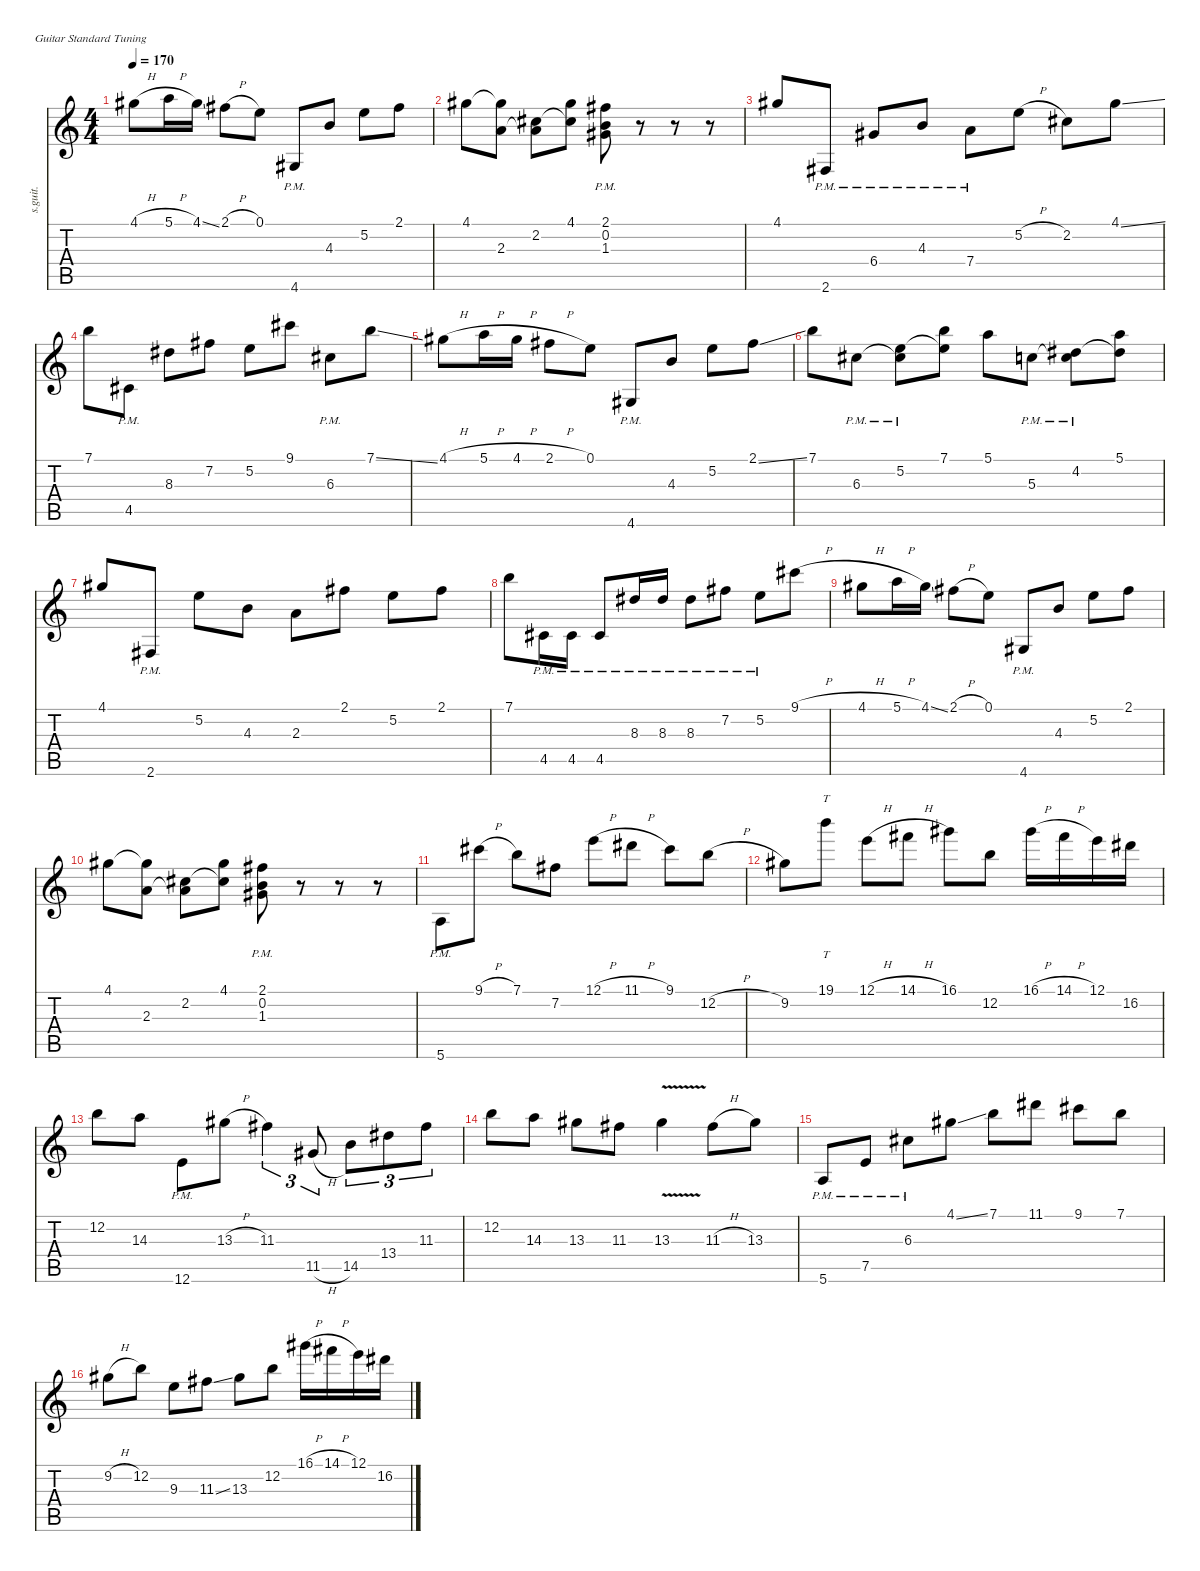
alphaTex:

\defaultSystemsLayout 4
\hideDynamics
\bracketExtendMode nobrackets
\track ("Mehrio" "s.guit.") {instrument electricguitarclean}
\staff {score tabs}
\tuning (E4 B3 G3 D3 A2 E2)
\ts (4 4)
\tempo 170
\clef g2
\ks c
4.1{h acc #}.8{dy mf} 5.1{h}.16 4.1{ss acc #}.16 2.1{h acc #}.8 0.1.8 4.6{pm acc #}.8 4.3.8 5.2.8 2.1{acc #}.8 |
4.1{acc #}.8 (4.1{t acc #} 2.3).8 (2.2{acc #} 2.3{t}).8 (4.1{acc #} 2.2{t acc #}).8 (2.1{pm acc #} 0.2{pm} 1.3{pm acc #}).8 r.8 r.8 r.8 |
4.1{acc #}.8 2.6{pm acc #}.8 6.4{pm acc #}.8 4.3{pm}.8 7.4{pm}.8 5.2{h}.8 2.2{acc #}.8 4.1{ss acc #}.8 |
7.1.8 4.5{pm acc #}.8 8.3{acc #}.8 7.2{acc #}.8 5.2.8 9.1{acc #}.8 6.3{pm acc #}.8 7.1{ss}.8 |
4.1{h acc #}.8 5.1{h}.16 4.1{h acc #}.16 2.1{h acc #}.8 0.1.8 4.6{pm acc #}.8 4.3.8 5.2.8 2.1{ss acc #}.8 |
7.1.8 6.3{pm acc #}.8 (5.2{pm} 6.3{pm t acc #}).8 (7.1 5.2{t}).8 5.1.8 5.3{pm}.8 (4.2{pm acc #} 5.3{pm t}).8 (5.1 4.2{t acc #}).8 |
4.1{acc #}.8 2.6{pm acc #}.8 5.2.8 4.3.8 2.3.8 2.1{acc #}.8 5.2.8 2.1{acc #}.8 |
7.1.8 4.5{pm acc #}.16 4.5{pm acc #}.16 4.5{pm acc #}.8 8.3{pm acc #}.16 8.3{pm acc #}.16 8.3{pm acc #}.8 7.2{pm acc #}.8 5.2{pm}.8 9.1{h acc #}.8 |
4.1{h acc #}.8 5.1{h}.16 4.1{ss acc #}.16 2.1{h acc #}.8 0.1.8 4.6{pm acc #}.8 4.3.8 5.2.8 2.1{acc #}.8 |
4.1{acc #}.8 (4.1{t acc #} 2.3).8 (2.2{acc #} 2.3{t}).8 (4.1{acc #} 2.2{t acc #}).8 (2.1{pm acc #} 0.2{pm} 1.3{pm acc #}).8 r.8 r.8 r.8 |
5.6{pm}.8{dy f} 9.1{h acc #}.8{dy mf} 7.1.8 7.2{acc #}.8 12.1{h}.8 11.1{h acc #}.8 9.1{acc #}.8 12.2{h}.8 |
9.2{acc #}.8 19.1.8{tt} 12.1{h}.8 14.1{h acc #}.8 16.1{acc #}.8 12.2.8 16.1{h acc #}.16 14.1{h acc #}.16 12.1.16 16.2{acc #}.16 |
12.2.8 14.3.8 12.6{pm}.8 13.3{h acc #}.8 11.3{acc #}.4{tu (3 2)} 11.5{h acc #}.8{tu (3 2)} 14.5.8{tu (3 2)} 13.4{acc #}.8{tu (3 2)} 11.3{acc #}.8{tu (3 2)} |
12.2.8 14.3.8 13.3{acc #}.8 11.3{acc #}.8 13.3{v acc #}.4 11.3{h acc #}.8 13.3{acc #}.8 |
5.6{pm}.8 7.5{pm}.8 6.3{pm acc #}.8 4.1{ss acc #}.8 7.1.8 11.1{acc #}.8 9.1{acc #}.8 7.1.8 |
9.2{h acc #}.8 12.2.8 9.3.8{dy f} 11.3{ss acc #}.8 13.3{acc #}.8 12.2.8 16.1{h acc #}.16{dy mf} 14.1{h acc #}.16 12.1.16 16.2{acc #}.16
